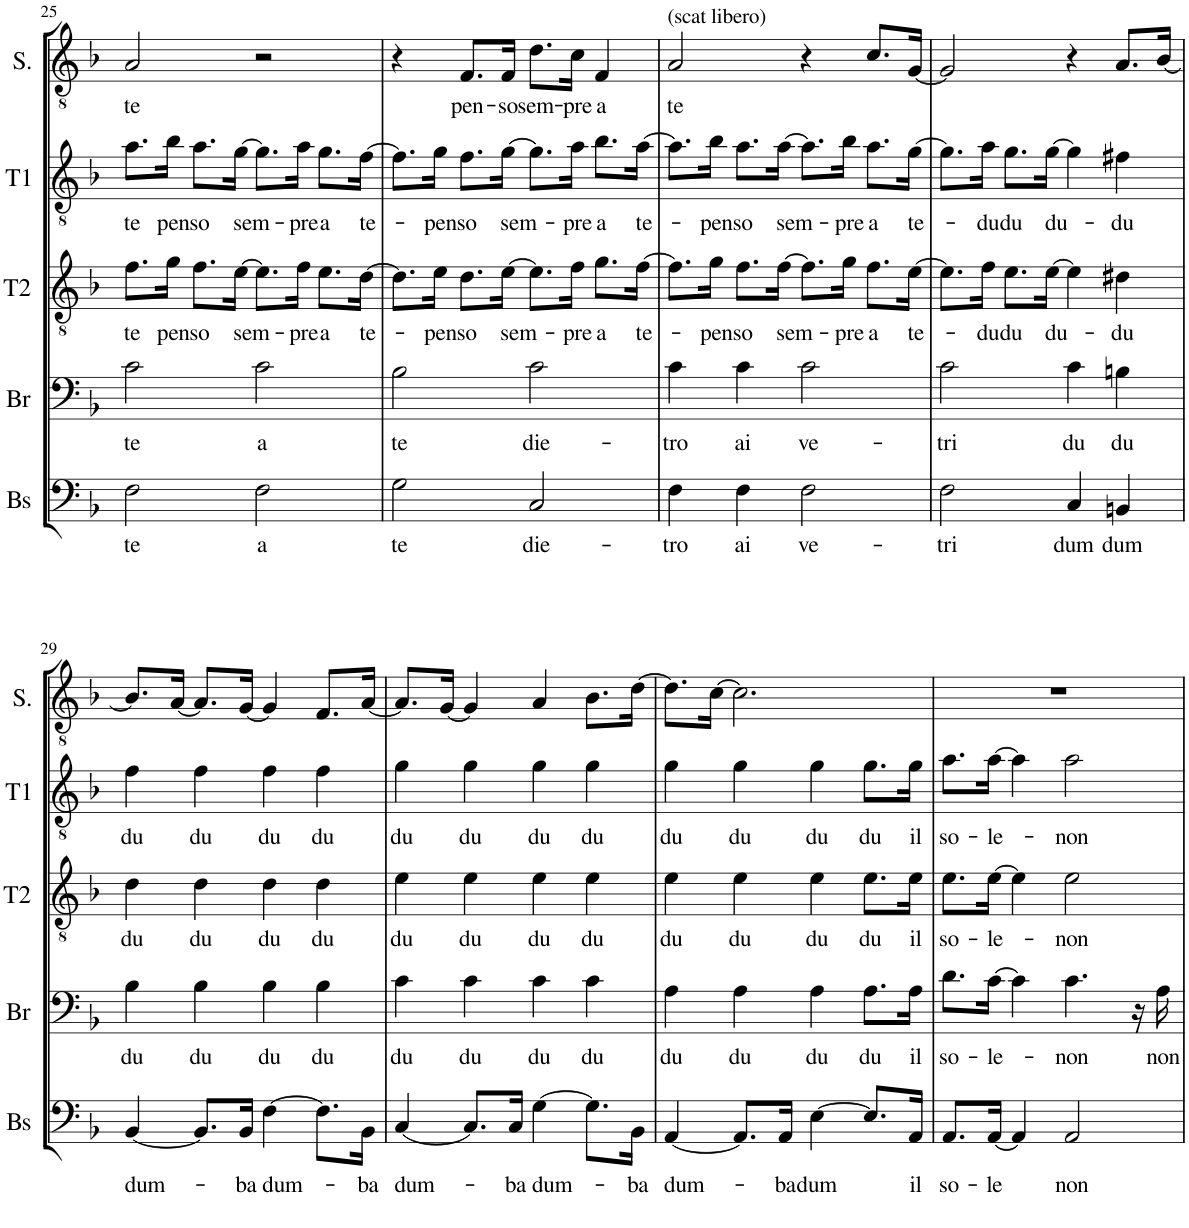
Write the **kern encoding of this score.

**kern	**text	**kern	**text	**kern	**text	**kern	**text	**kern	**text
*part5	*part5	*part4	*part4	*part3	*part3	*part2	*part2	*part1	*part1
*staff5	*staff5	*staff4	*staff4	*staff3	*staff3	*staff2	*staff2	*staff1	*staff1
*I"Bass	*	*I"Bar	*	*I"T2	*	*I"T1	*	*I"So	*
*I'Bs	*	*I'Br	*	*I'T2	*	*I'T1	*	*I'S.	*
!!LO:PB:g=z
*clefF4	*	*clefF4	*	*clefGv2	*	*clefGv2	*	*clefGv2	*
*Trd7c12	*	*	*	*	*	*	*	*	*
*k[b-]	*	*k[b-]	*	*k[b-]	*	*k[b-]	*	*k[b-]	*
*M4/4	*	*M4/4	*	*M4/4	*	*M4/4	*	*M4/4	*
*met(c)	*	*met(c)	*	*met(c)	*	*met(c)	*	*met(c)	*
=25	=25	=25	=25	=25	=25	=25	=25	=25	=25
!	!LO:LY:b	!	!LO:LY:b	!	!LO:LY:b	!	!LO:LY:b	!	!LO:LY:b
2F\	te	2c\	te	8.f\L	te	8.a\L	te	2A/	te
!	!	!	!	!	!LO:LY:b	!	!LO:LY:b	!	!
.	.	.	.	16g\Jk	pen-	16b-\Jk	pen-	.	.
!	!	!	!	!	!LO:LY:b	!	!LO:LY:b	!	!
.	.	.	.	8.f\L	-so	8.a\L	-so	.	.
!	!	!	!	!	!LO:LY:b	!	!LO:LY:b	!	!
.	.	.	.	[16e\Jk	sem-	[16g\Jk	sem-	.	.
!	!LO:LY:b	!	!LO:LY:b	!	!	!	!	!	!
2F\	a	2c\	a	8.e\L]	.	8.g\L]	.	2r	.
!	!	!	!	!	!LO:LY:b	!	!LO:LY:b	!	!
.	.	.	.	16f\Jk	-pre	16a\Jk	-pre	.	.
!	!	!	!	!	!LO:LY:b	!	!LO:LY:b	!	!
.	.	.	.	8.e\L	a	8.g\L	a	.	.
!	!	!	!	!	!LO:LY:b	!	!LO:LY:b	!	!
.	.	.	.	[16d\Jk	te-	[16f\Jk	te-	.	.
=26	=26	=26	=26	=26	=26	=26	=26	=26	=26
!	!LO:LY:b	!	!LO:LY:b	!	!	!	!	!	!
2G\	te	2B-\	te	8.d\L]	.	8.f\L]	.	4r	.
!	!	!	!	!	!LO:LY:b	!	!LO:LY:b	!	!
.	.	.	.	16e\Jk	-pen-	16g\Jk	-pen-	.	.
!	!	!	!	!	!LO:LY:b	!	!LO:LY:b	!	!LO:LY:b
.	.	.	.	8.d\L	-so	8.f\L	-so	8.F/L	pen-
!	!	!	!	!	!LO:LY:b	!	!LO:LY:b	!	!LO:LY:b
.	.	.	.	[16e\Jk	sem-	[16g\Jk	sem-	16F/Jk	-so
!	!LO:LY:b	!	!LO:LY:b	!	!	!	!	!	!LO:LY:b
2C/	die-	2c\	die-	8.e\L]	.	8.g\L]	.	8.d\L	sem-
!	!	!	!	!	!LO:LY:b	!	!LO:LY:b	!	!LO:LY:b
.	.	.	.	16f\Jk	-pre	16a\Jk	-pre	16c\Jk	-pre
!	!	!	!	!	!LO:LY:b	!	!LO:LY:b	!	!LO:LY:b
.	.	.	.	8.g\L	a	8.b-\L	a	4F/	a
!	!	!	!	!	!LO:LY:b	!	!LO:LY:b	!	!
.	.	.	.	[16f\Jk	te-	[16a\Jk	te-	.	.
=27	=27	=27	=27	=27	=27	=27	=27	=27	=27
!	!	!	!	!	!	!	!	!LO:TX:a:t=(scat libero)	!
!	!LO:LY:b	!	!LO:LY:b	!	!	!	!	!	!LO:LY:b
4F\	-tro	4c\	-tro	8.f\L]	.	8.a\L]	.	2A/	te
!	!	!	!	!	!LO:LY:b	!	!LO:LY:b	!	!
.	.	.	.	16g\Jk	-pen-	16b-\Jk	-pen-	.	.
!	!LO:LY:b	!	!LO:LY:b	!	!LO:LY:b	!	!LO:LY:b	!	!
4F\	ai	4c\	ai	8.f\L	-so	8.a\L	-so	.	.
!	!	!	!	!	!LO:LY:b	!	!LO:LY:b	!	!
.	.	.	.	[16f\Jk	sem-	[16a\Jk	sem-	.	.
!	!LO:LY:b	!	!LO:LY:b	!	!	!	!	!	!
2F\	ve-	2c\	ve-	8.f\L]	.	8.a\L]	.	4r	.
!	!	!	!	!	!LO:LY:b	!	!LO:LY:b	!	!
.	.	.	.	16g\Jk	-pre	16b-\Jk	-pre	.	.
!	!	!	!	!	!LO:LY:b	!	!LO:LY:b	!	!
.	.	.	.	8.f\L	a	8.a\L	a	8.c/L	.
!	!	!	!	!	!LO:LY:b	!	!LO:LY:b	!	!
.	.	.	.	[16e\Jk	te-	[16g\Jk	te-	[16G/Jk	.
=28	=28	=28	=28	=28	=28	=28	=28	=28	=28
!	!LO:LY:b	!	!LO:LY:b	!	!	!	!	!	!
2F\	-tri	2c\	-tri	8.e\L]	.	8.g\L]	.	2G/]	.
!	!	!	!	!	!LO:LY:b	!	!LO:LY:b	!	!
.	.	.	.	16f\Jk	-du	16a\Jk	-du	.	.
!	!	!	!	!	!LO:LY:b	!	!LO:LY:b	!	!
.	.	.	.	8.e\L	du	8.g\L	du	.	.
!	!	!	!	!	!LO:LY:b	!	!LO:LY:b	!	!
.	.	.	.	[16e\Jk	du-	[16g\Jk	du-	.	.
!	!LO:LY:b	!	!LO:LY:b	!	!	!	!	!	!
4C/	dum	4c\	du	4e\]	.	4g\]	.	4r	.
!	!LO:LY:b	!	!LO:LY:b	!	!LO:LY:b	!	!LO:LY:b	!	!
4BBn/	dum	4Bn\	du	4d#X\	-du	4f#X\	-du	8.A/L	.
.	.	.	.	.	.	.	.	[16B-/Jk	.
!!LO:LB:g=z
=29	=29	=29	=29	=29	=29	=29	=29	=29	=29
!	!LO:LY:b	!	!LO:LY:b	!	!LO:LY:b	!	!LO:LY:b	!	!
[4BB-/	dum-	4B-\	du	4d\	du	4f\	du	8.B-/L]	.
.	.	.	.	.	.	.	.	[16A/Jk	.
!	!	!	!LO:LY:b	!	!LO:LY:b	!	!LO:LY:b	!	!
8.BB-/L]	.	4B-\	du	4d\	du	4f\	du	8.A/L]	.
!	!LO:LY:b	!	!	!	!	!	!	!	!
16BB-/Jk	-ba	.	.	.	.	.	.	[16G/Jk	.
!	!LO:LY:b	!	!LO:LY:b	!	!LO:LY:b	!	!LO:LY:b	!	!
[4F\	dum-	4B-\	du	4d\	du	4f\	du	4G/]	.
!	!	!	!LO:LY:b	!	!LO:LY:b	!	!LO:LY:b	!	!
8.F\L]	.	4B-\	du	4d\	du	4f\	du	8.F/L	.
!	!LO:LY:b	!	!	!	!	!	!	!	!
16BB-\Jk	-ba	.	.	.	.	.	.	[16A/Jk	.
=30	=30	=30	=30	=30	=30	=30	=30	=30	=30
!	!LO:LY:b	!	!LO:LY:b	!	!LO:LY:b	!	!LO:LY:b	!	!
[4C/	dum-	4c\	du	4e\	du	4g\	du	8.A/L]	.
.	.	.	.	.	.	.	.	[16G/Jk	.
!	!	!	!LO:LY:b	!	!LO:LY:b	!	!LO:LY:b	!	!
8.C/L]	.	4c\	du	4e\	du	4g\	du	4G/]	.
!	!LO:LY:b	!	!	!	!	!	!	!	!
16C/Jk	-ba	.	.	.	.	.	.	.	.
!	!LO:LY:b	!	!LO:LY:b	!	!LO:LY:b	!	!LO:LY:b	!	!
[4G\	dum-	4c\	du	4e\	du	4g\	du	4A/	.
!	!	!	!LO:LY:b	!	!LO:LY:b	!	!LO:LY:b	!	!
8.G\L]	.	4c\	du	4e\	du	4g\	du	8.B-\L	.
!	!LO:LY:b	!	!	!	!	!	!	!	!
16BB-\Jk	-ba	.	.	.	.	.	.	[16d\Jk	.
=31	=31	=31	=31	=31	=31	=31	=31	=31	=31
!	!LO:LY:b	!	!LO:LY:b	!	!LO:LY:b	!	!LO:LY:b	!	!
[4AA/	dum-	4A\	du	4e\	du	4g\	du	8.d\L]	.
.	.	.	.	.	.	.	.	[16c\Jk	.
!	!	!	!LO:LY:b	!	!LO:LY:b	!	!LO:LY:b	!	!
8.AA/L]	.	4A\	du	4e\	du	4g\	du	2.c\]	.
!	!LO:LY:b	!	!	!	!	!	!	!	!
16AA/Jk	-ba	.	.	.	.	.	.	.	.
!	!LO:LY:b	!	!LO:LY:b	!	!LO:LY:b	!	!LO:LY:b	!	!
[4E\	dum	4A\	du	4e\	du	4g\	du	.	.
!	!	!	!LO:LY:b	!	!LO:LY:b	!	!LO:LY:b	!	!
8.E/L]	.	8.A\L	du	8.e\L	du	8.g\L	du	.	.
!	!LO:LY:b	!	!LO:LY:b	!	!LO:LY:b	!	!LO:LY:b	!	!
16AA/Jk	il	16A\Jk	il	16e\Jk	il	16g\Jk	il	.	.
=32	=32	=32	=32	=32	=32	=32	=32	=32	=32
!	!LO:LY:b	!	!LO:LY:b	!	!LO:LY:b	!	!LO:LY:b	!	!
8.AA/L	so-	8.d\L	so-	8.e\L	so-	8.a\L	so-	1r	.
!	!LO:LY:b	!	!LO:LY:b	!	!LO:LY:b	!	!LO:LY:b	!	!
[16AA/Jk	-le	[16c\Jk	-le-	[16e\Jk	-le-	[16a\Jk	-le-	.	.
4AA/]	.	4c\]	.	4e\]	.	4a\]	.	.	.
!	!LO:LY:b	!	!LO:LY:b	!	!LO:LY:b	!	!LO:LY:b	!	!
2AA/	non	4.c\	-non	2e\	-non	2a\	-non	.	.
.	.	16r	.	.	.	.	.	.	.
!	!	!	!LO:LY:b	!	!	!	!	!	!
.	.	16A\	non	.	.	.	.	.	.
=	=	=	=	=	=	=	=	=	=
*-	*-	*-	*-	*-	*-	*-	*-	*-	*-
